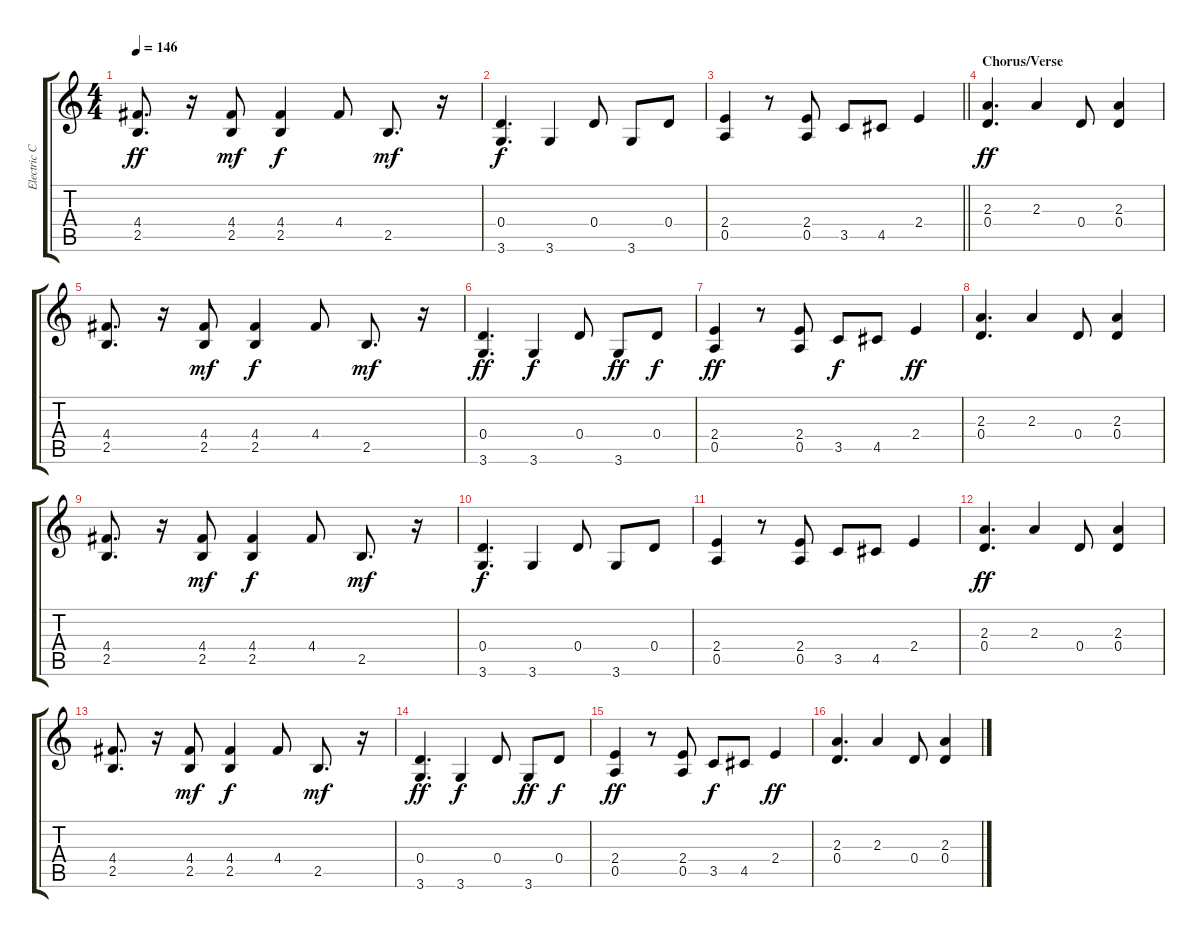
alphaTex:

\track ("Electric Clean Guitar" "Electric C") {instrument electricguitarclean}
\staff {score tabs}
\tuning (E4 B3 G3 D3 A2 E2) {hide}
\ts (4 4)
\tempo 146
\clef g2
\ks c
(4.4 2.5).8{d dy ff} r.16 (4.4 2.5).8{dy mf} (4.4 2.5).4{dy f} 4.4.8 2.5.8{d dy mf} r.16 |
(0.4 3.6).4{d dy f} 3.6.4 0.4.8 3.6.8 0.4.8 |
\barLineRight lightlight
(2.4 0.5).4 r.8 (2.4 0.5).8 3.5.8 4.5.8 2.4.4 |
\section ("" "Chorus/Verse")
(2.3 0.4).4{d dy ff} 2.3.4 0.4.8 (2.3 0.4).4 |
(4.4 2.5).8{d} r.16 (4.4 2.5).8{dy mf} (4.4 2.5).4{dy f} 4.4.8 2.5.8{d dy mf} r.16 |
(0.4 3.6).4{d dy ff} 3.6.4{dy f} 0.4.8 3.6.8{dy ff} 0.4.8{dy f} |
(2.4 0.5).4{dy ff} r.8 (2.4 0.5).8 3.5.8{dy f} 4.5.8 2.4.4{dy ff} |
(2.3 0.4).4{d} 2.3.4 0.4.8 (2.3 0.4).4 |
(4.4 2.5).8{d} r.16 (4.4 2.5).8{dy mf} (4.4 2.5).4{dy f} 4.4.8 2.5.8{d dy mf} r.16 |
(0.4 3.6).4{d dy f} 3.6.4 0.4.8 3.6.8 0.4.8 |
(2.4 0.5).4 r.8 (2.4 0.5).8 3.5.8 4.5.8 2.4.4 |
(2.3 0.4).4{d dy ff} 2.3.4 0.4.8 (2.3 0.4).4 |
(4.4 2.5).8{d} r.16 (4.4 2.5).8{dy mf} (4.4 2.5).4{dy f} 4.4.8 2.5.8{d dy mf} r.16 |
(0.4 3.6).4{d dy ff} 3.6.4{dy f} 0.4.8 3.6.8{dy ff} 0.4.8{dy f} |
(2.4 0.5).4{dy ff} r.8 (2.4 0.5).8 3.5.8{dy f} 4.5.8 2.4.4{dy ff} |
(2.3 0.4).4{d} 2.3.4 0.4.8 (2.3 0.4).4
